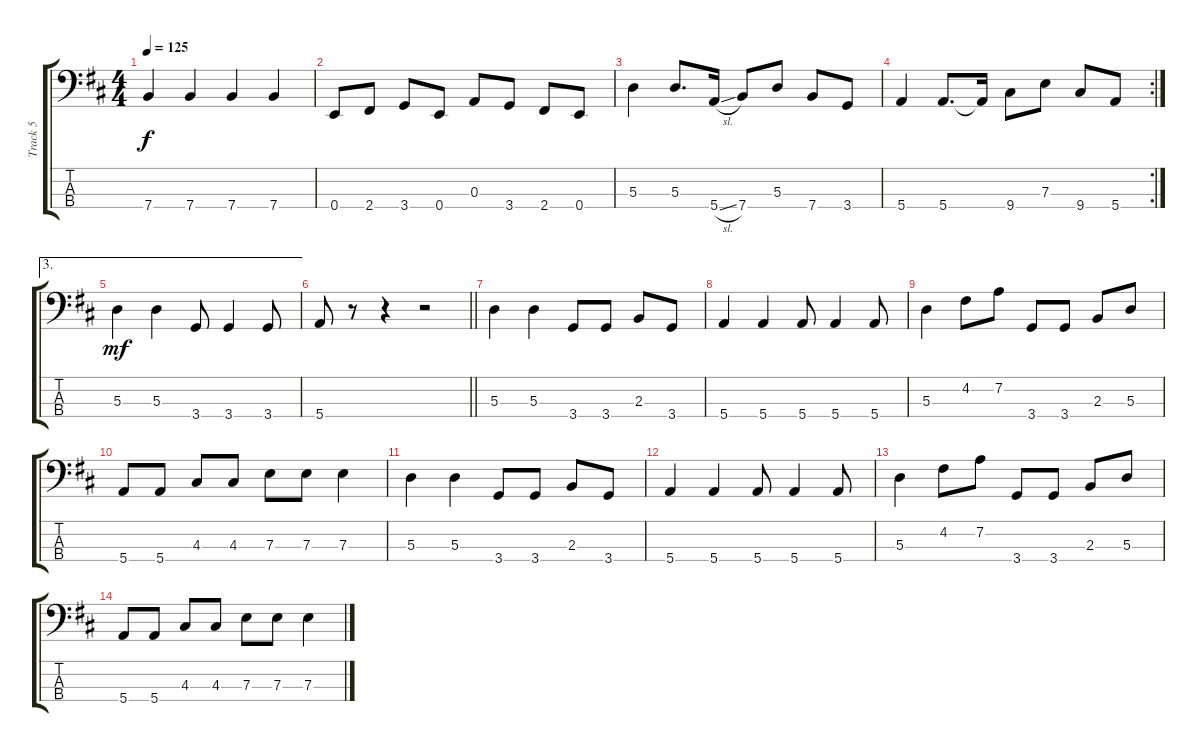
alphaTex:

\track ("Track 5" "Track 5") {instrument electricbassfinger}
\staff {score tabs}
\tuning (G2 D2 A1 E1) {hide}
\ts (4 4)
\tempo 125
\clef f4
\ks d
7.4.4{dy f} 7.4.4 7.4.4 7.4.4 |
0.4.8 2.4.8 3.4.8 0.4.8 0.3.8 3.4.8 2.4.8 0.4.8 |
5.3.4 5.3.8{d} 5.4{sl}.16 7.4.8 5.3.8 7.4.8 3.4.8 |
\rc 2
5.4.4 5.4.8{d} 5.4{t}.16 9.4.8 7.3.8 9.4.8 5.4.8 |
\ae 3
5.3.4{dy mf} 5.3.4 3.4.8 3.4.4 3.4.8 |
\barLineRight lightlight
5.4.8 r.8 r.4 r.2 |
5.3.4 5.3.4 3.4.8 3.4.8 2.3.8 3.4.8 |
5.4.4 5.4.4 5.4.8 5.4.4 5.4.8 |
5.3.4 4.2.8 7.2.8 3.4.8 3.4.8 2.3.8 5.3.8 |
5.4.8 5.4.8 4.3.8 4.3.8 7.3.8 7.3.8 7.3.4 |
5.3.4 5.3.4 3.4.8 3.4.8 2.3.8 3.4.8 |
5.4.4 5.4.4 5.4.8 5.4.4 5.4.8 |
5.3.4 4.2.8 7.2.8 3.4.8 3.4.8 2.3.8 5.3.8 |
5.4.8 5.4.8 4.3.8 4.3.8 7.3.8 7.3.8 7.3.4
